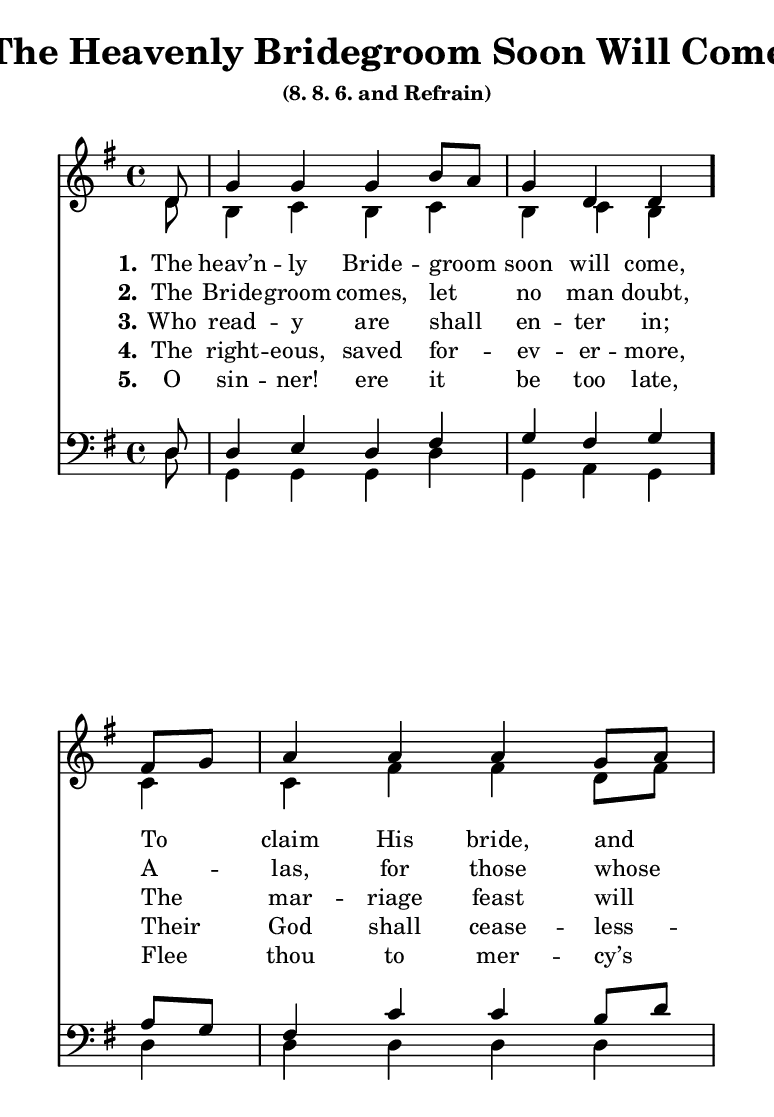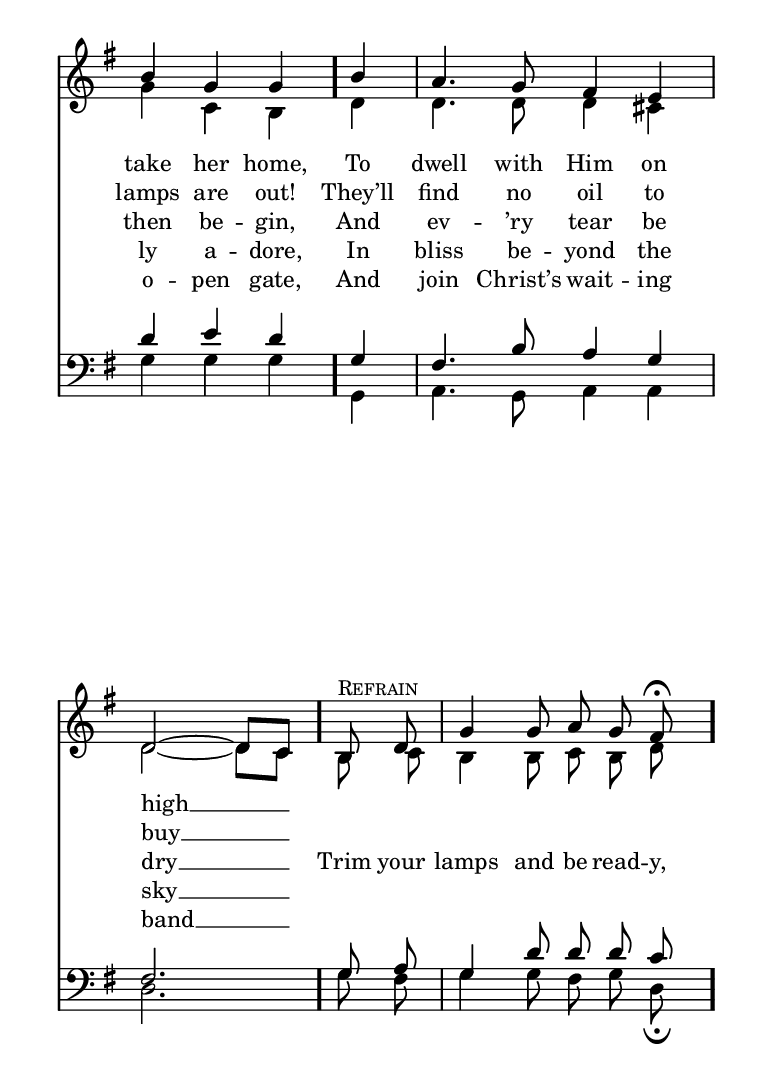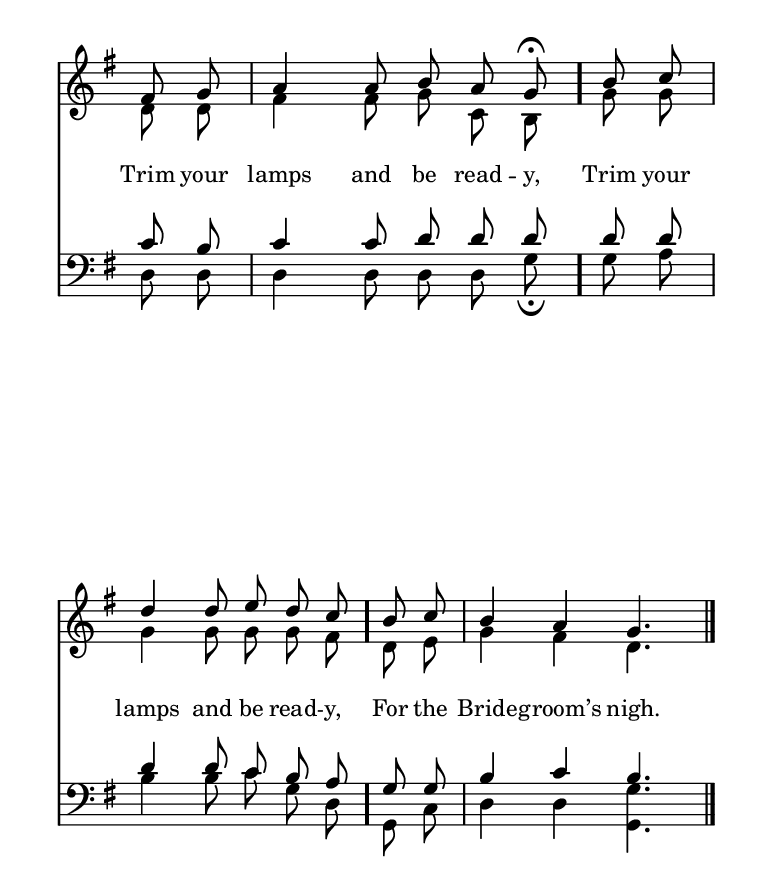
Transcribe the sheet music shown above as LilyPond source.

\include "common/global.ily"
\paper {
  \include "common/paper.ily"
  %ragged-bottom = ##t
  %ragged-last-bottom = ##t
  %systems-per-page = ##f
  %page-count = ##f
}

\header{
  title = "The Heavenly Bridegroom Soon Will Come"
  subsubtitle = "(8. 8. 6. and Refrain)"
  %meter = "8.8.6 and Refrain"
  %poet = ""
  %composer = ""
  %copyright = ""
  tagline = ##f
}

% for fermata in MIDI
ta = { \tempo 4=78 }
tb = { \tempo 4=26 }

patternAA = { \ta c8 | c4 c4 c4 c8[ c8] | c4 c4 c4 }
patternAB = { \ta c8 | c4 c4 c4 c4      | c4 c4 c4 }
patternBA = { \ta c8[ c8] | c4 c4 c4 c8[ c8] | c4 c4 c4 }
patternBB = { \ta c4      | c4 c4 c4 c8[ c8] | c4 c4 c4 }
patternBC = { \ta c4      | c4 c4 c4 c4      | c4 c4 c4 }
patternCA = { \ta c4 | c4. c8 c4 c4 | c2 ~ c8[ c8] }
patternCB = { \ta c4 | c4. c8 c4 c4 | c2.          }
patternDA = { \ta c8 c8 | c4 c8 c8 c8 \tb c8 \ta }
patternDB = { \ta c8 c8 | c4 c8 c8 c8 c8 }
patternEA = { \ta c8 c8 | c4 c4 c4. }

global = {
  \include "common/overrides.ily"
  \override Staff.TimeSignature.style = #'()
  \time 4/4
  \override Score.MetronomeMark.transparent = ##t % hide all fermata changes too
  \ta
  \key g \major
  \partial 8
  \autoBeamOff
}

notesSoprano = {
\global
\relative c' {

  \changePitch \patternAA { d | g g g b a | g d d }
  \changePitch \patternBA { fis g | a a a g a | b g g }
  \changePitch \patternCA { b | a g fis e | d d c }

  << s^\markup { \small \caps "Refrain" }
  \changePitch \patternDA { b d | g g a g fis \fermata } >>
  \changePitch \patternDA { fis g | a a b a g \fermata }
  \changePitch \patternDB { b c | d d e d c }
  \changePitch \patternEA { b c | b a g }

  \bar "|."

}
}

notesAlto = {
\global
\relative e' {

  \changePitch \patternAB { d | b c b c | b c b }
  \changePitch \patternBB { c | c fis fis d fis | g c, b }
  \changePitch \patternCA { d | d d d cis | d d c }

  \changePitch \patternDA { b c | b b c b d }
  \changePitch \patternDA { d d | fis fis g c, b }
  \changePitch \patternDB { g' g | g g g g fis }
  \changePitch \patternEA { d e | g fis d }

}
}

notesTenor = {
\global
\relative a, {

  \changePitch \patternAB { d | d e d fis | g fis g }
  \changePitch \patternBA { a g | fis c' c b d | d e d }
  \changePitch \patternCB { g, | fis b a g | fis }

  \changePitch \patternDA { g a | g d' d d c }
  \changePitch \patternDA { c b | c c d d d }
  \changePitch \patternDB { d d | d d c b a }
  \changePitch \patternEA { g g | b c b }

}
}

notesBass = {
\global
\relative f {

  \changePitch \patternAB { d | g, g g d' | g, a g }
  \changePitch \patternBC { d' | d d d d | g g g }
  \changePitch \patternCB { g, | a g a a | d }

  \changePitch \patternDA { g fis | g g fis g d \fermata }
  \changePitch \patternDA { d d | d d d d g \fermata }
  \changePitch \patternDB { g a | b b c g d }
  \changePitch \patternEA { g, c | d d < g g, > }

}
}

Refrain = \lyricmode {

Trim your lamps and be read -- y, \bar "."
Trim your lamps and be read -- y, \bar "."
Trim your lamps and be read -- y, \bar "."
For the Bride -- groom’s nigh. \bar "."

}

wordsA = \lyricmode {
\set stanza = "1."

The heav’n -- ly Bride -- groom soon will come, \bar "."
To claim His bride, and take her home, \bar "."
To dwell with Him on high __ \bar "."

}

wordsB = \lyricmode {
\set stanza = "2."

The Bride -- groom comes, let no man doubt,
A -- las, for those whose lamps are out!
They’ll find no oil to buy __

}

wordsC = \lyricmode {
\set stanza = "3."

Who read -- y are shall en -- ter in;
The mar -- riage feast will then be -- gin,
And ev -- ’ry tear be dry __

\Refrain

}

wordsD = \lyricmode {
\set stanza = "4."

The right -- eous, saved for -- ev -- er -- more,
Their God shall cease -- less -- ly a -- dore,
In bliss be -- yond the sky __

}

wordsE = \lyricmode {
\set stanza = "5."

O sin -- ner! ere it be too late,
Flee thou to mer -- cy’s o -- pen gate,
And join Christ’s wait -- ing band __

}

\score {
  \context ChoirStaff <<
    \context Staff = upper <<
      \set ChoirStaff.systemStartDelimiter = #'SystemStartBar
      \context Voice  = sopranos { \voiceOne << \notesSoprano >> }
      \context Voice  = altos { \voiceTwo << \notesAlto >> }
      \context Lyrics = one   \lyricsto sopranos \wordsA
      \context Lyrics = two   \lyricsto sopranos \wordsB
      \context Lyrics = three \lyricsto sopranos \wordsC
      \context Lyrics = four  \lyricsto sopranos \wordsD
      \context Lyrics = five  \lyricsto sopranos \wordsE
    >>
    \context Staff = men <<
      \clef bass
      \context Voice  = tenors { \voiceOne << \notesTenor >> }
      \context Voice  = basses { \voiceTwo << \notesBass >> }
    >>
  >>
  \layout {
    \include "common/layout.ily"
  }
  \midi{
    \include "common/midi.ily"
  }
}

%\markup { \fill-line { \column {
%  \line{ \bold 5 \column { \wordsE } } \combine \null \vspace #0.4
%  \line{ \bold 6 \column { \wordsF } } \combine \null \vspace #0.4
%  \line{ \bold 7 \column { \wordsG } } \combine \null \vspace #0.4
%  \line{ \bold 8 \column { \wordsH } } \combine \null \vspace #0.4
%} } }

\version "2.18.0"  % necessary for upgrading to future LilyPond versions.

% vi:set et ts=2 sw=2 ai nocindent syntax=lilypond
